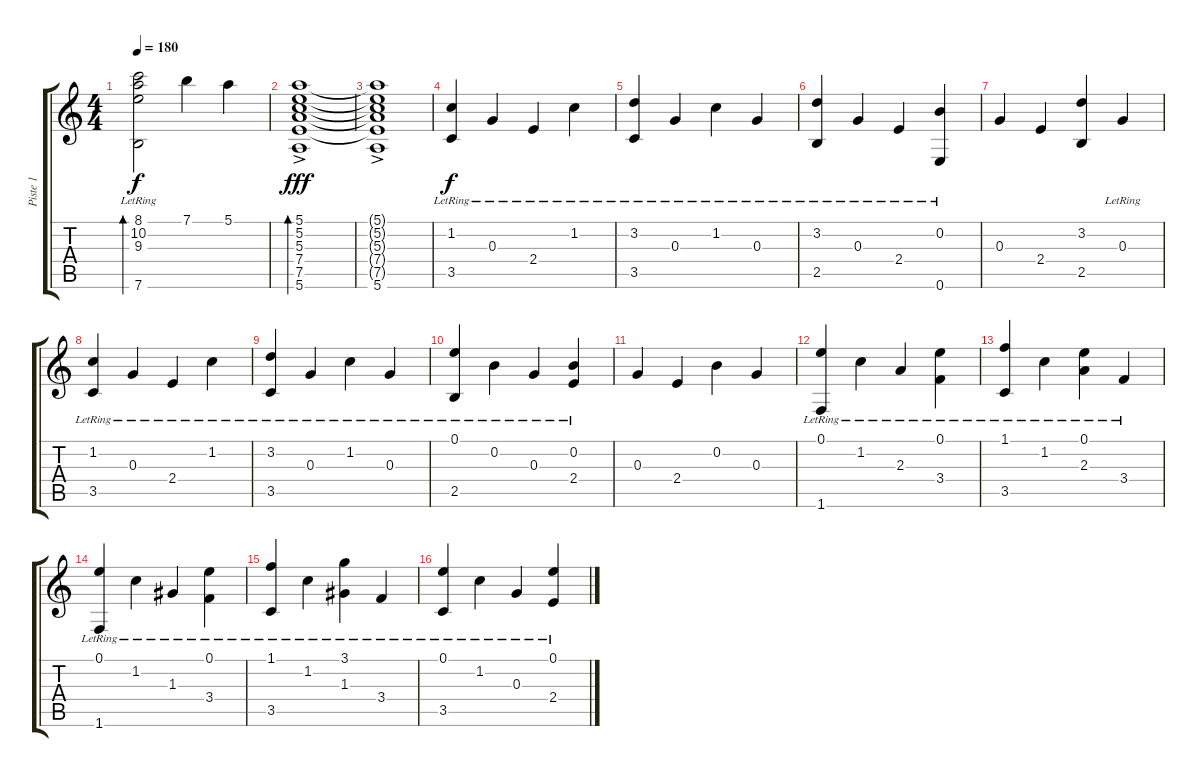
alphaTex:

\track ("Piste 1" "Piste 1") {instrument acousticguitarnylon}
\staff {score tabs}
\tuning (E4 B3 G3 D3 A2 E2) {hide}
\ts (4 4)
\tempo 180
\clef g2
\ks c
(8.1 10.2{lr} 9.3{lr} 7.6).2{bd 480 dy f} 7.1.4 5.1.4 |
(5.1 5.2{ac} 5.3{ac} 7.4{ac} 7.5{ac} 5.6{ac}).1{bd 480 dy fff} |
(5.1{t} 5.2{t} 5.3{t} 7.4{t} 7.5{t} 5.6{ac}).1 |
(1.2{lr} 3.5{lr}).4{dy f} 0.3{lr}.4 2.4{lr}.4 1.2{lr}.4 |
(3.2{lr} 3.5{lr}).4 0.3{lr}.4 1.2{lr}.4 0.3{lr}.4 |
(3.2{lr} 2.5{lr}).4 0.3{lr}.4 2.4{lr}.4 (0.2{lr} 0.6{lr}).4 |
0.3.4 2.4.4 (3.2 2.5).4 0.3{lr}.4 |
(1.2{lr} 3.5{lr}).4 0.3{lr}.4 2.4{lr}.4 1.2{lr}.4 |
(3.2{lr} 3.5{lr}).4 0.3{lr}.4 1.2{lr}.4 0.3{lr}.4 |
(0.1{lr} 2.5{lr}).4 0.2{lr}.4 0.3{lr}.4 (0.2 2.4{lr}).4 |
0.3.4 2.4.4 0.2.4 0.3.4 |
(0.1{lr} 1.6{lr}).4 1.2{lr}.4 2.3{lr}.4 (0.1{lr} 3.4{lr}).4 |
(1.1{lr} 3.5{lr}).4 1.2{lr}.4 (0.1{lr} 2.3{lr}).4 3.4{lr}.4 |
(0.1{lr} 1.6{lr}).4 1.2{lr}.4 1.3{lr}.4 (0.1{lr} 3.4{lr}).4 |
(1.1{lr} 3.5{lr}).4 1.2{lr}.4 (3.1{lr} 1.3{lr}).4 3.4{lr}.4 |
(0.1{lr} 3.5{lr}).4 1.2{lr}.4 0.3{lr}.4 (0.1{lr} 2.4{lr}).4
